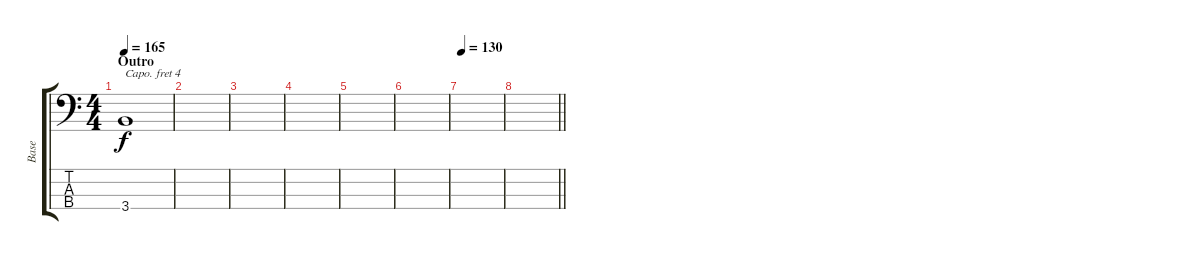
\track ("Base" "Base") {instrument electricbassfinger}
\staff {score tabs}
\capo 4
\tuning (G2 D2 A1 E1) {hide}
\ts (4 4)
\section ("" "Outro")
\tempo 165
\clef f4
\ks c
3.4.1{dy f} |
|
|
|
|
|
\tempo 130
|
\barLineRight lightlight
